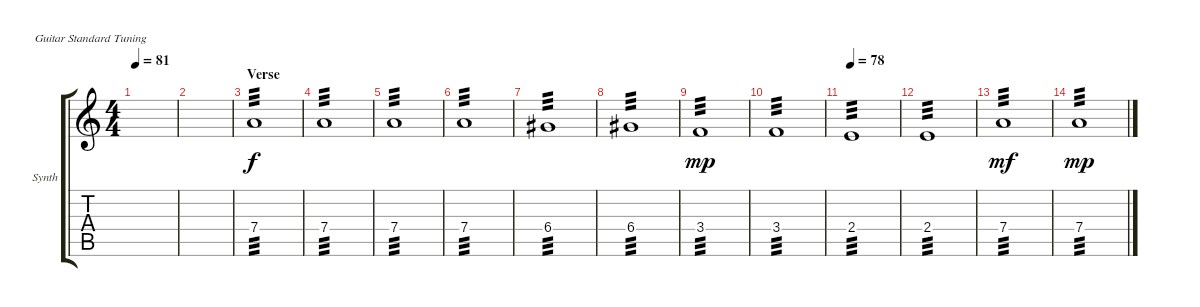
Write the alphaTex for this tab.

\defaultSystemsLayout 4
\bracketExtendMode groupsimilarinstruments
\firstSystemTrackNameOrientation horizontal
\otherSystemsTrackNameOrientation horizontal
\track ("Cello ensemble" "Synth") {instrument electricguitarclean}
\staff {score tabs}
\tuning (E4 B3 G3 D3 A2 E2)
\ts (4 4)
\tempo 81
\clef g2
\ks c
|
|
\section ("" "Verse")
7.4.1{tp 3} |
7.4.1{tp 3} |
7.4.1{tp 3} |
7.4.1{tp 3} |
6.4.1{tp 3 dy f} |
6.4.1{tp 3} |
3.4.1{tp 3 dy mp} |
3.4.1{tp 3} |
\tempo 78
2.4.1{tp 3} |
2.4.1{tp 3} |
7.4.1{tp 3 dy mf} |
7.4.1{tp 3 dy mp}
